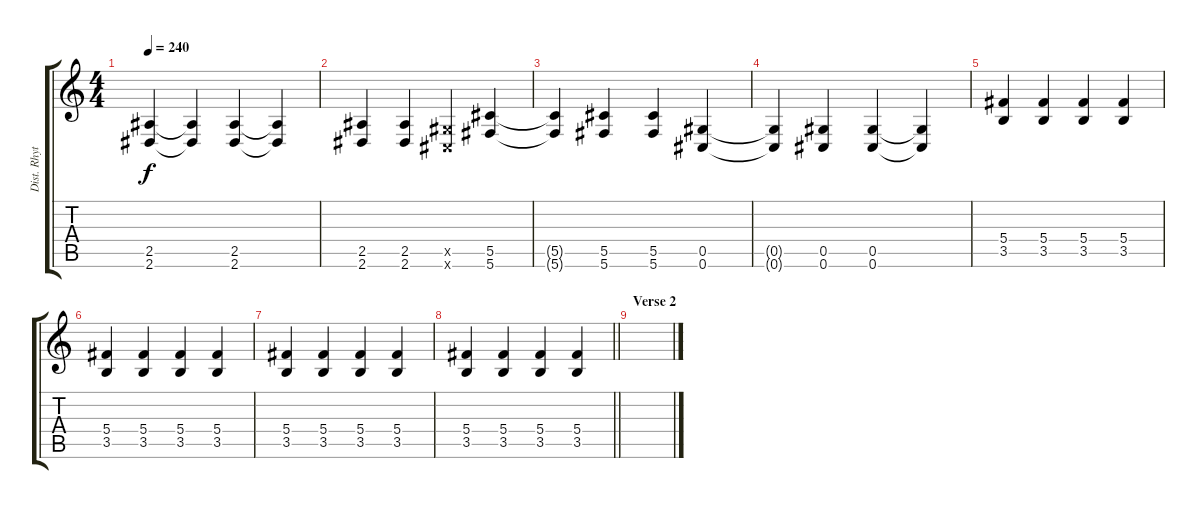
\track ("Dist. Rhytm Guitar [R]" "Dist. Rhyt") {instrument distortionguitar}
\staff {score tabs}
\tuning (Eb4 Bb3 Gb3 Db3 Ab2 Db2) {hide}
\ts (4 4)
\tempo 240
\clef g2
\ks c
(2.5 2.6).4{dy f} (2.5{t} 2.6{t}).4 (2.5 2.6).4 (2.5{t} 2.6{t}).4 |
(2.5 2.6).4 (2.5 2.6).4 (0.5{x} 0.6{x}).4 (5.5 5.6).4 |
(5.5{t} 5.6{t}).4 (5.5 5.6).4 (5.5 5.6).4 (0.5 0.6).4 |
(0.5{t} 0.6{t}).4 (0.5 0.6).4 (0.5 0.6).4 (0.5{t} 0.6{t}).4 |
(5.4 3.5).4 (5.4 3.5).4 (5.4 3.5).4 (5.4 3.5).4 |
(5.4 3.5).4 (5.4 3.5).4 (5.4 3.5).4 (5.4 3.5).4 |
(5.4 3.5).4 (5.4 3.5).4 (5.4 3.5).4 (5.4 3.5).4 |
\barLineRight lightlight
(5.4 3.5).4 (5.4 3.5).4 (5.4 3.5).4 (5.4 3.5).4 |
\section ("" "Verse 2")
